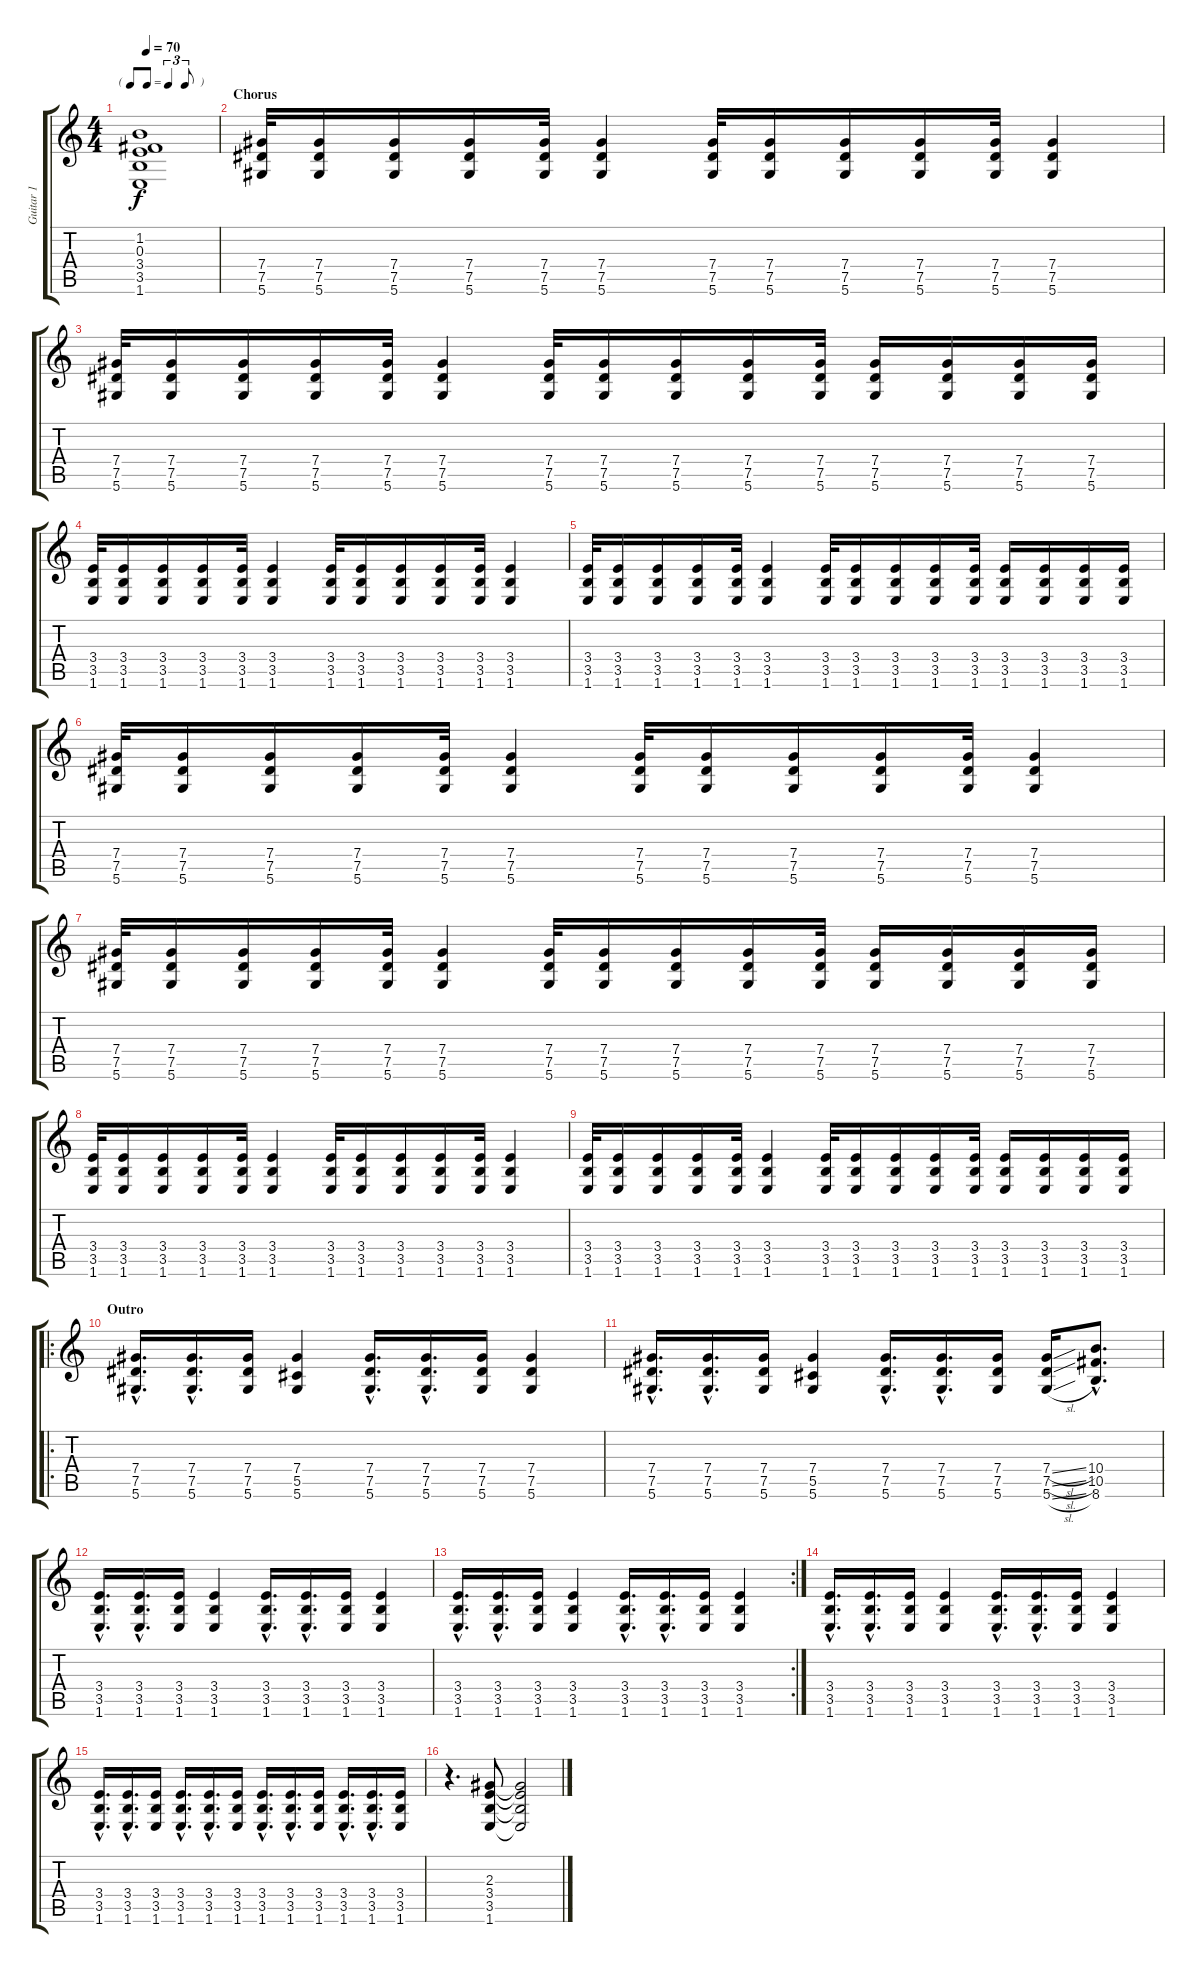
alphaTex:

\track ("Guitar 1" "Guitar 1") {instrument distortionguitar}
\staff {score tabs}
\tuning (Eb4 Bb3 Gb3 Db3 Ab2 Eb2) {hide}
\ts (4 4)
\tf triplet8th
\tempo 70
\clef g2
\ks c
(1.2{t} 0.3{t} 3.4{t} 3.5{t} 1.6{t}).1{dy f} |
\section ("" "Chorus ")
(7.4 7.5 5.6).32 (7.4 7.5 5.6).16 (7.4 7.5 5.6).16 (7.4 7.5 5.6).16 (7.4 7.5 5.6).32 (7.4 7.5 5.6).4 (7.4 7.5 5.6).32 (7.4 7.5 5.6).16 (7.4 7.5 5.6).16 (7.4 7.5 5.6).16 (7.4 7.5 5.6).32 (7.4 7.5 5.6).4 |
(7.4 7.5 5.6).32 (7.4 7.5 5.6).16 (7.4 7.5 5.6).16 (7.4 7.5 5.6).16 (7.4 7.5 5.6).32 (7.4 7.5 5.6).4 (7.4 7.5 5.6).32 (7.4 7.5 5.6).16 (7.4 7.5 5.6).16 (7.4 7.5 5.6).16 (7.4 7.5 5.6).32 (7.4 7.5 5.6).16 (7.4 7.5 5.6).16 (7.4 7.5 5.6).16 (7.4 7.5 5.6).16 |
(3.4 3.5 1.6).32 (3.4 3.5 1.6).16 (3.4 3.5 1.6).16 (3.4 3.5 1.6).16 (3.4 3.5 1.6).32 (3.4 3.5 1.6).4 (3.4 3.5 1.6).32 (3.4 3.5 1.6).16 (3.4 3.5 1.6).16 (3.4 3.5 1.6).16 (3.4 3.5 1.6).32 (3.4 3.5 1.6).4 |
(3.4 3.5 1.6).32 (3.4 3.5 1.6).16 (3.4 3.5 1.6).16 (3.4 3.5 1.6).16 (3.4 3.5 1.6).32 (3.4 3.5 1.6).4 (3.4 3.5 1.6).32 (3.4 3.5 1.6).16 (3.4 3.5 1.6).16 (3.4 3.5 1.6).16 (3.4 3.5 1.6).32 (3.4 3.5 1.6).16 (3.4 3.5 1.6).16 (3.4 3.5 1.6).16 (3.4 3.5 1.6).16 |
(7.4 7.5 5.6).32 (7.4 7.5 5.6).16 (7.4 7.5 5.6).16 (7.4 7.5 5.6).16 (7.4 7.5 5.6).32 (7.4 7.5 5.6).4 (7.4 7.5 5.6).32 (7.4 7.5 5.6).16 (7.4 7.5 5.6).16 (7.4 7.5 5.6).16 (7.4 7.5 5.6).32 (7.4 7.5 5.6).4 |
(7.4 7.5 5.6).32 (7.4 7.5 5.6).16 (7.4 7.5 5.6).16 (7.4 7.5 5.6).16 (7.4 7.5 5.6).32 (7.4 7.5 5.6).4 (7.4 7.5 5.6).32 (7.4 7.5 5.6).16 (7.4 7.5 5.6).16 (7.4 7.5 5.6).16 (7.4 7.5 5.6).32 (7.4 7.5 5.6).16 (7.4 7.5 5.6).16 (7.4 7.5 5.6).16 (7.4 7.5 5.6).16 |
(3.4 3.5 1.6).32 (3.4 3.5 1.6).16 (3.4 3.5 1.6).16 (3.4 3.5 1.6).16 (3.4 3.5 1.6).32 (3.4 3.5 1.6).4 (3.4 3.5 1.6).32 (3.4 3.5 1.6).16 (3.4 3.5 1.6).16 (3.4 3.5 1.6).16 (3.4 3.5 1.6).32 (3.4 3.5 1.6).4 |
(3.4 3.5 1.6).32 (3.4 3.5 1.6).16 (3.4 3.5 1.6).16 (3.4 3.5 1.6).16 (3.4 3.5 1.6).32 (3.4 3.5 1.6).4 (3.4 3.5 1.6).32 (3.4 3.5 1.6).16 (3.4 3.5 1.6).16 (3.4 3.5 1.6).16 (3.4 3.5 1.6).32 (3.4 3.5 1.6).16 (3.4 3.5 1.6).16 (3.4 3.5 1.6).16 (3.4 3.5 1.6).16 |
\ro
\section ("" "Outro")
(7.4{hac} 7.5{hac} 5.6{hac}).16{d} (7.4{hac} 7.5{hac} 5.6{hac}).16{d} (7.4 7.5 5.6).16 (7.4 5.5 5.6).4 (7.4{hac} 7.5{hac} 5.6{hac}).16{d} (7.4{hac} 7.5{hac} 5.6{hac}).16{d} (7.4 7.5 5.6).16 (7.4 7.5 5.6).4 |
(7.4{hac} 7.5{hac} 5.6{hac}).16{d} (7.4{hac} 7.5{hac} 5.6{hac}).16{d} (7.4 7.5 5.6).16 (7.4 5.5 5.6).4 (7.4{hac} 7.5{hac} 5.6{hac}).16{d} (7.4{hac} 7.5{hac} 5.6{hac}).16{d} (7.4 7.5 5.6).16 (7.4{sl} 7.5{sl} 5.6{sl}).16 (10.4{hac} 10.5{hac} 8.6{hac}).8{d} |
(3.4{hac} 3.5{hac} 1.6{hac}).16{d} (3.4{hac} 3.5{hac} 1.6{hac}).16{d} (3.4 3.5 1.6).16 (3.4 3.5 1.6).4 (3.4{hac} 3.5{hac} 1.6{hac}).16{d} (3.4{hac} 3.5{hac} 1.6{hac}).16{d} (3.4 3.5 1.6).16 (3.4 3.5 1.6).4 |
\rc 2
(3.4{hac} 3.5{hac} 1.6{hac}).16{d} (3.4{hac} 3.5{hac} 1.6{hac}).16{d} (3.4 3.5 1.6).16 (3.4 3.5 1.6).4 (3.4{hac} 3.5{hac} 1.6{hac}).16{d} (3.4{hac} 3.5{hac} 1.6{hac}).16{d} (3.4 3.5 1.6).16 (3.4 3.5 1.6).4 |
(3.4{hac} 3.5{hac} 1.6{hac}).16{d} (3.4{hac} 3.5{hac} 1.6{hac}).16{d} (3.4 3.5 1.6).16 (3.4 3.5 1.6).4 (3.4{hac} 3.5{hac} 1.6{hac}).16{d} (3.4{hac} 3.5{hac} 1.6{hac}).16{d} (3.4 3.5 1.6).16 (3.4 3.5 1.6).4 |
(3.4{hac} 3.5{hac} 1.6{hac}).16{d} (3.4{hac} 3.5{hac} 1.6{hac}).16{d} (3.4 3.5 1.6).16 (3.4{hac} 3.5{hac} 1.6{hac}).16{d} (3.4{hac} 3.5{hac} 1.6{hac}).16{d} (3.4 3.5 1.6).16 (3.4{hac} 3.5{hac} 1.6{hac}).16{d} (3.4{hac} 3.5{hac} 1.6{hac}).16{d} (3.4 3.5 1.6).16 (3.4{hac} 3.5{hac} 1.6{hac}).16{d} (3.4{hac} 3.5{hac} 1.6{hac}).16{d} (3.4 3.5 1.6).16 |
r.4{d} (2.3 3.4 3.5 1.6).8 (2.3{t} 3.4{t} 3.5{t} 1.6{t}).2
